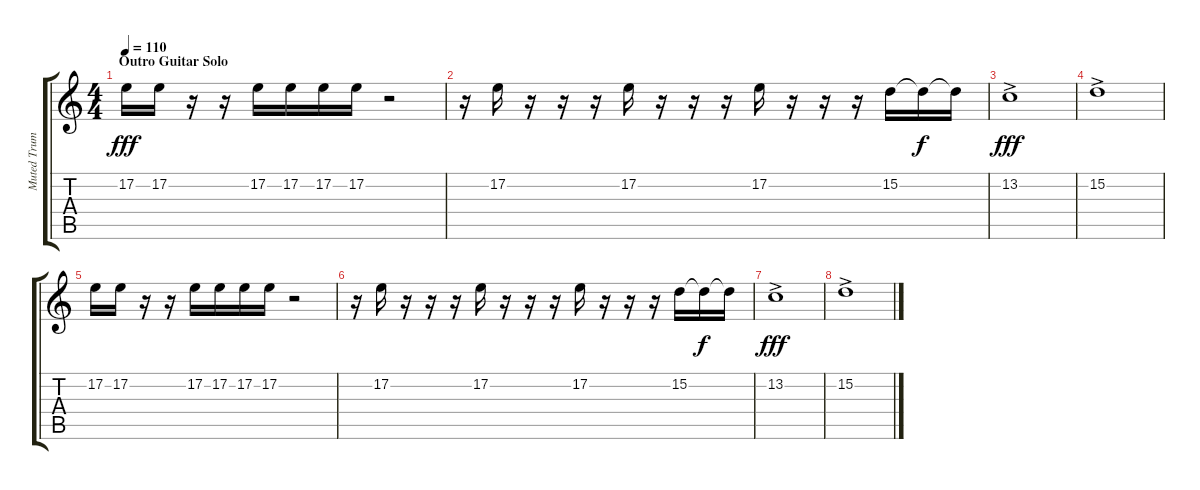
\track ("Muted Trumpet 3" "Muted Trum") {instrument mutedtrumpet}
\staff {score tabs}
\tuning (E4 B3 G3 D3 A2 E2) {hide}
\ts (4 4)
\section ("" "Outro Guitar Solo")
\tempo 110
\clef g2
\ks c
17.2.16{dy fff} 17.2.16 r.16 r.16 17.2.16 17.2.16 17.2.16 17.2.16 r.2 |
r.16 17.2.16 r.16 r.16 r.16 17.2.16 r.16 r.16 r.16 17.2.16 r.16 r.16 r.16 15.2.16 15.2{t}.16{dy f} 15.2{t}.16 |
13.2{ac}.1{dy fff} |
15.2{ac}.1 |
17.2.16 17.2.16 r.16 r.16 17.2.16 17.2.16 17.2.16 17.2.16 r.2 |
r.16 17.2.16 r.16 r.16 r.16 17.2.16 r.16 r.16 r.16 17.2.16 r.16 r.16 r.16 15.2.16 15.2{t}.16{dy f} 15.2{t}.16 |
13.2{ac}.1{dy fff} |
15.2{ac}.1
